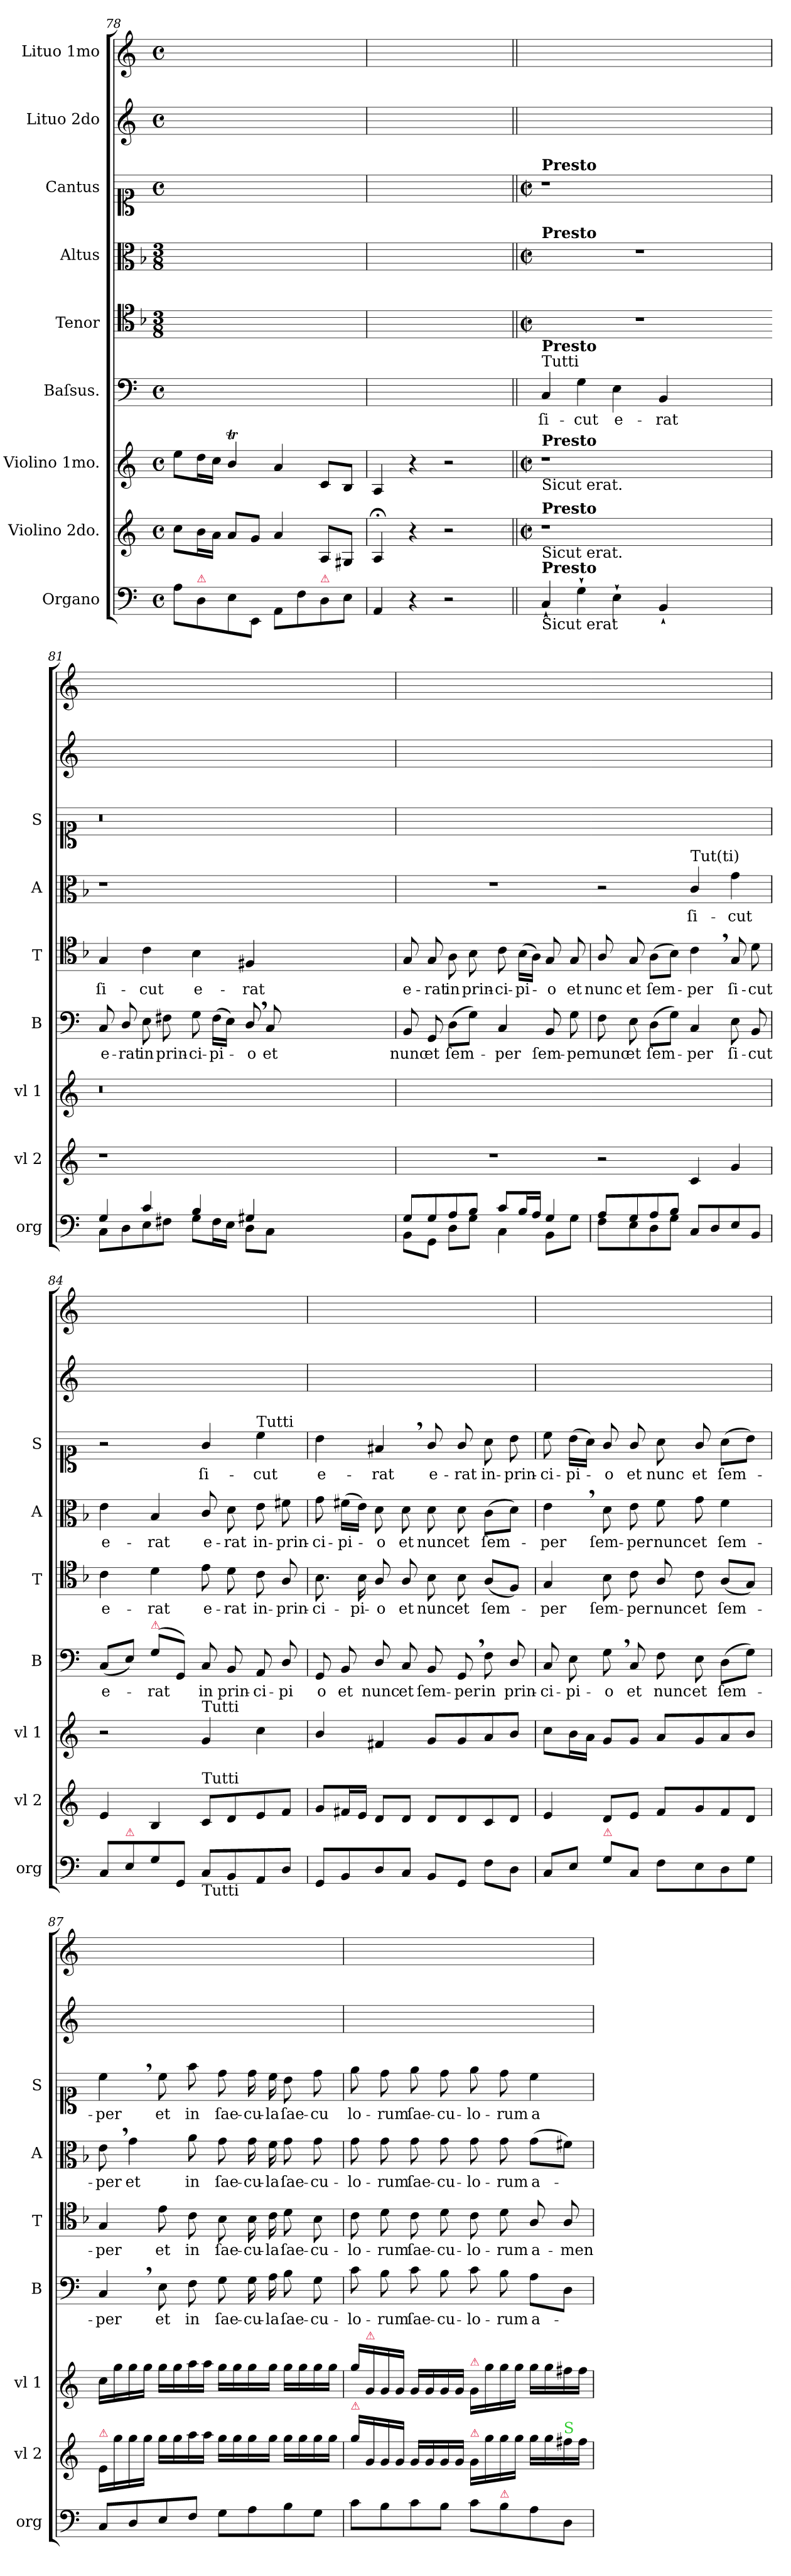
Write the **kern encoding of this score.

**kern	**kern	**kern	**kern	**text	**kern	**text	**kern	**text	**kern	**text	**kern	**kern
*part9	*part8	*part7	*part6	*part6	*part5	*part5	*part4	*part4	*part3	*part3	*part2	*part1
*staff9	*staff8	*staff7	*staff6	*staff6	*staff5	*staff5	*staff4	*staff4	*staff3	*staff3	*staff2	*staff1
*I"Organo	*I"Violino 2do.	*I"Violino 1mo.	*I"Baſsus.	*	*I"Tenor	*	*I"Altus	*	*I"Cantus	*	*I"Lituo 2do	*I"Lituo 1mo
*I'org	*I'vl 2	*I'vl 1	*I'B	*	*I'T	*	*I'A	*	*I'S	*	*	*
*clefF4	*clefG2	*clefG2	*clefF4	*	*clefC4	*	*clefC3	*	*clefC1	*	*clefG2	*clefG2
*k[]	*k[]	*k[]	*k[]	*	*k[b-]	*	*k[b-]	*	*k[]	*	*k[]	*k[]
*C:	*C:	*C:	*C:	*	*	*	*	*	*C:	*	*C:	*C:
*M4/4	*M4/4	*M4/4	*M4/4	*	*M3/8	*	*M3/8	*	*M4/4	*	*M4/4	*M4/4
*met(c)	*met(c)	*met(c)	*met(c)	*	*	*	*	*	*met(c)	*	*met(c)	*met(c)
=78	=78	=78	=78	=78	=78	=78	=78	=78	=78	=78	=78	=78
8A\L	8cc\L	8ee\L	1ryy	.	4.ryy	.	4.ryy	.	1ryy	.	1ryy	1ryy
!LO:TX:a:color=crimson:t=⚠	!	!	!	!	!	!	!	!	!	!	!	!
8D\	16b\L	16dd\L	.	.	.	.	.	.	.	.	.	.
.	16a\JJ	16cc\JJ	.	.	.	.	.	.	.	.	.	.
8E\	8a/L	4bt/	.	.	.	.	.	.	.	.	.	.
8EE/J	8g/J	.	.	.	2ryy	.	2ryy	.	.	.	.	.
8AA/L	4a/	4a/	.	.	.	.	.	.	.	.	.	.
8F\	.	.	.	.	.	.	.	.	.	.	.	.
!LO:TX:a:color=crimson:t=⚠	!	!	!	!	!	!	!	!	!	!	!	!
8D\	8A/L	8c/L	.	.	.	.	.	.	.	.	.	.
8E\J	8G#X/J	8B/J	.	.	8ryy	.	8ryy	.	.	.	.	.
=79	=79	=79	=79	=79	=79	=79	=79	=79	=79	=79	=79	=79
4AA/	4A;</	4A/	1ryy	.	2ryy	.	2ryy	.	1ryy	.	1ryy	1ryy
4r	4r	4r	.	.	.	.	.	.	.	.	.	.
2r	2r	2r	.	.	8ryy	.	8ryy	.	.	.	.	.
.	.	.	.	.	4.ryy	.	4.ryy	.	.	.	.	.
*	*	*	*	*	*	*	*	*	*M4/4	*	*	*
*	*	*	*	*	*	*	*	*	*met(c|)	*	*	*
=80||	=80||	=80||	=80||	=80||	=80||	=80||	=80||	=80||	=80||	=80||	=80||	=80||
*	*M4/4	*M4/4	*	*	*M4/4	*	*M4/4	*	*M4/4	*	*	*
*	*met(c|)	*met(c|)	*	*	*met(c|)	*	*met(c|)	*	*met(c|)	*	*	*
!	!	!	!	!	!	!	!	!	!LO:TX:a:B:t=Presto	!	!	!
!	!	!	!	!	!	!	!LO:TX:a:B:t=Presto	!	!	!	!	!
!	!	!	!LO:TX:a:t=Tutti	!	!	!	!	!	!	!	!	!
!	!	!	!LO:TX:a:B:t=Presto	!	!	!	!	!	!	!	!	!
!	!	!LO:TX:b:t=Sicut erat.	!	!	!	!	!	!	!	!	!	!
!	!	!LO:TX:a:B:t=Presto	!	!	!	!	!	!	!	!	!	!
!	!LO:TX:b:t=Sicut erat.	!	!	!	!	!	!	!	!	!	!	!
!	!LO:TX:a:B:t=Presto	!	!	!	!	!	!	!	!	!	!	!
!LO:TX:a:B:t=Presto	!	!	!	!	!	!	!	!	!	!	!	!
!LO:TX:b:t=Sicut erat	!	!	!	!	!	!	!	!	!	!	!	!
4C`/	1r	1r	4C/	ſi-	2ryy	.	2ryy	.	1r	.	1ryy	1ryy
4G`\	.	.	4G\	-cut	.	.	.	.	.	.	.	.
4E`\	.	.	4E\	e-	8ryy	.	8ryy	.	.	.	.	.
.	.	.	.	.	1r	.	1r	.	.	.	.	.
4BB`/	.	.	4BB/	-rat	.	.	.	.	.	.	.	.
2ryy	2ryy	2ryy	2ryy	.	.	.	.	.	2ryy	.	2ryy	2ryy
8ryy	8ryy	8ryy	8ryy	.	.	.	.	.	8ryy	.	8ryy	8ryy
=81	=81	=81	=81	=81	=81-	=81	=81	=81	=81	=81	=81	=81
*^	*	*	*	*	*	*	*	*	*	*	*	*
4G/	8C\L	1r	0.r	8C/	e-	4G/	ſi-	1r	.	0.r	.	1ryy	1ryy
.	8D\	.	.	8D/	-rat	.	.	.	.	.	.	.	.
4c/	8E\	.	.	8E\	in	4c\	-cut	.	.	.	.	.	.
.	8F#X\J	.	.	8F#X\	prin-	.	.	.	.	.	.	.	.
4B/	8G\L	.	.	8G\	-ci-	4B-\	e-	.	.	.	.	.	.
.	16F#\L	.	.	(16F#\LL	-pi-	.	.	.	.	.	.	.	.
.	16E\JJ	.	.	16E\JJ)	.	.	.	.	.	.	.	.	.
4G#X/	8D\L	.	.	8D,</	-o	4F#X/	-rat	.	.	.	.	.	.
.	8C\J	.	.	8C/	et	.	.	.	.	.	.	.	.
0ryy	0ryy	0ryy	.	0ryy	.	0ryy	.	0ryy	.	.	.	0ryy	0ryy
=82	=82	=82	=82	=82	=82	=82	=82	=82	=82	=82	=82	=82	=82
8G/L	8BB\L	1r	1ryy	8BB/	nunc	8G/	e-	1r	.	1ryy	.	1ryy	1ryy
8G/	8GG\J	.	.	8GG/	et	8G/	-rat	.	.	.	.	.	.
8A/	8D\L	.	.	(8D\L	ſem-	8A\	in	.	.	.	.	.	.
8B/J	8G\J	.	.	8G\J)	.	8B-\	prin-	.	.	.	.	.	.
8c/L	4C\	.	.	4C/	-per	8c\	-ci-	.	.	.	.	.	.
16B/L	.	.	.	.	.	(16B-\LL	-pi-	.	.	.	.	.	.
16A/JJ	.	.	.	.	.	16A\JJ)	.	.	.	.	.	.	.
4G/	8BB\L	.	.	8BB/	ſem-	8G/	-o	.	.	.	.	.	.
.	8G\J	.	.	8G\	-per	8G/	et	.	.	.	.	.	.
=83	=83	=83-	=83	=83	=83	=83	=83	=83-	=83	=83	=83	=83	=83
8F\L	8A/L	2r	1ryy	8F\	nunc	8A/	nunc	2r	.	1ryy	.	1ryy	1ryy
8E\	8G/	.	.	8E\	et	8G/	et	.	.	.	.	.	.
8D\	8A/	.	.	(8D\L	ſem-	(8A\L	ſem-	.	.	.	.	.	.
8G\J	8B/J	.	.	8G\J)	.	8B-\J)	.	.	.	.	.	.	.
!	!	!	!	!	!	!	!	!LO:TX:a:t=Tut(ti)	!	!	!	!	!
8C/L	2ryy	4c/	.	4C/	-per	4c,<\	-per	4c/	ſi-	.	.	.	.
8D/	.	.	.	.	.	.	.	.	.	.	.	.	.
8E/	.	4g/	.	8E\	ſi-	8G/	ſi-	4g\	-cut	.	.	.	.
8BB/J	.	.	.	8BB/	-cut	8d\	-cut	.	.	.	.	.	.
*v	*v	*	*	*	*	*	*	*	*	*	*	*	*
=84	=84	=84	=84	=84	=84	=84	=84	=84	=84	=84	=84	=84
8C/L	4e/	2r	(8C/L	e-	4c\	e-	4e\	e-	2r	.	1ryy	1ryy
!LO:TX:a:color=crimson:t=⚠	!	!	!	!	!	!	!	!	!	!	!	!
8E\	.	.	8E/J)	.	.	.	.	.	.	.	.	.
!	!	!	!LO:TX:a:color=crimson:t=⚠	!	!	!	!	!	!	!	!	!
8G\	4B/	.	(8G\L	-rat	4d\	-rat	4B-/	-rat	.	.	.	.
8GG/J	.	.	8GG/J)	.	.	.	.	.	.	.	.	.
!	!	!LO:TX:a:t=Tutti	!	!	!	!	!	!	!	!	!	!
!	!LO:TX:a:t=Tutti	!	!	!	!	!	!	!	!	!	!	!
!LO:TX:b:t=Tutti	!	!	!	!	!	!	!	!	!	!	!	!
8C/L	8c/L	4g/	8C/	in	8e\	e-	8c/	e-	4g/	ſi-	.	.
8BB/	8d/	.	8BB/	prin-	8d\	-rat	8d\	-rat	.	.	.	.
!	!	!	!	!	!	!	!	!	!LO:TX:a:t=Tutti	!	!	!
8AA/	8e/	4cc\	8AA/	-ci-	8c\	in-	8e\	in-	4cc\	-cut	.	.
8D/J	8f/J	.	8D/	-pi	8A/	-prin-	8f#X\	-prin-	.	.	.	.
=85	=85	=85	=85	=85	=85	=85	=85	=85	=85	=85	=85	=85
8GG/L	8g/L	4b/	8GG/	-o	8.B-\	-ci-	8g\	-ci-	4b\	e-	1ryy	1ryy
8BB/	16f#X/L	.	8BB/	et	.	.	(16f#X\LL	-pi-	.	.	.	.
.	16e/JJ	.	.	.	16B-\	-pi-	16e\JJ)	.	.	.	.	.
8D/	8d/L	4f#X/	8D/	nunc	8A/	-o	8d\	-o	4f#X,</	-rat	.	.
8C/J	8d/J	.	8C/	et	8A/	et	8d\	et	.	.	.	.
8BB/L	8d/L	8g/L	8BB/	ſem-	8B-\	nunc	8d\	nunc	8g/	e-	.	.
8GG/J	8d/	8g/	8GG,</	-per	8B-\	et	8d\	et	8g/	-rat	.	.
8F\L	8c/	8a/	8F\	in	(8A/L	ſem-	(8c\L	ſem-	8a\	in-	.	.
8D\J	8d/J	8b/J	8D/	prin-	8F/J)	.	8d\J)	.	8b\	-prin-	.	.
=86	=86	=86	=86	=86	=86	=86	=86	=86	=86	=86	=86	=86
8C/L	4e/	8cc\L	8C/	-ci-	4G/	-per	4e,<\	-per	8cc\	-ci-	1ryy	1ryy
8E/J	.	16b\L	8E\	-pi-	.	.	.	.	(16b\LL	-pi-	.	.
.	.	16a\JJ	.	.	.	.	.	.	16a\JJ)	.	.	.
!LO:TX:a:color=crimson:t=⚠	!	!	!	!	!	!	!	!	!	!	!	!
8G\L	8d/L	8g/L	8G,<\	-o	8B-\	ſem-	8d\	ſem-	8g/	-o	.	.
8C/J	8e/J	8g/J	8C/	et	8c\	-per	8e\	-per	8g/	et	.	.
8F\L	8f/L	8a/L	8F\	nunc	8A/	nunc	8f\	nunc	8a\	nunc	.	.
8E\	8g/	8g/	8E\	et	8c\	et	8g\	et	8g/	et	.	.
8D\	8f/	8a/	(8D\L	ſem-	(8A/L	ſem-	4f\	ſem-	(8a\L	ſem-	.	.
8G\J	8d/J	8b/J	8G\J)	.	8G/J)	.	.	.	8b\J)	.	.	.
=87	=87	=87	=87	=87	=87	=87	=87	=87	=87	=87	=87	=87
!	!LO:TX:a:color=crimson:t=⚠	!	!	!	!	!	!	!	!	!	!	!
8C/L	16e/LL	16cc\LL	4C,</	-per	4G/	-per	8e,<\	-per	4cc,<\	-per	1ryy	1ryy
.	16gg\	16gg\	.	.	.	.	.	.	.	.	.	.
8D/	16gg\	16gg\	.	.	.	.	4g\	et	.	.	.	.
.	16gg\JJ	16gg\JJ	.	.	.	.	.	.	.	.	.	.
8E/	16gg\LL	16gg\LL	8E\	et	8e\	et	.	.	8cc\	et	.	.
.	16gg\	16gg\	.	.	.	.	.	.	.	.	.	.
8F/J	16aa\	16aa\	8F\	in	8c\	in	8a\	in	8ff\	in	.	.
.	16aa\JJ	16aa\JJ	.	.	.	.	.	.	.	.	.	.
8G\L	16gg\LL	16gg\LL	8G\	ſae-	8B-\	ſae-	8g\	ſae-	8dd\	ſae-	.	.
.	16gg\	16gg\	.	.	.	.	.	.	.	.	.	.
8A\	16gg\	16gg\	16G\	-cu-	16B-\	-cu-	16g\	-cu-	16dd\	-cu-	.	.
.	16gg\JJ	16gg\JJ	16A\	-la	16c\	-la	16f\	-la	16cc\	-la	.	.
8B\	16gg\LL	16gg\LL	8B\	ſae-	8d\	ſae-	8g\	ſae-	8b\	ſae-	.	.
.	16gg\	16gg\	.	.	.	.	.	.	.	.	.	.
8G\J	16gg\	16gg\	8G\	-cu-	8B-\	-cu-	8g\	-cu-	8dd\	-cu	.	.
.	16gg\JJ	16gg\JJ	.	.	.	.	.	.	.	.	.	.
=88	=88	=88	=88	=88	=88	=88	=88	=88	=88	=88	=88	=88
!	!LO:TX:a:color=crimson:t=⚠	!	!	!	!	!	!	!	!	!	!	!
8c\L	16gg\LL	16gg\LL	8c\	-lo-	8c\	-lo-	8g\	-lo-	8ee\	-lo-	1ryy	1ryy
!	!	!LO:TX:a:color=crimson:t=⚠	!	!	!	!	!	!	!	!	!	!
.	16g/	16g/	.	.	.	.	.	.	.	.	.	.
8B\	16g/	16g/	8B\	-rum	8d\	-rum	8g\	-rum	8dd\	-rum	.	.
.	16g/JJ	16g/JJ	.	.	.	.	.	.	.	.	.	.
8c\	16g/LL	16g/LL	8c\	ſae-	8c\	ſae-	8g\	ſae-	8ee\	ſae-	.	.
.	16g/	16g/	.	.	.	.	.	.	.	.	.	.
8B\J	16g/	16g/	8B\	-cu-	8d\	-cu-	8g\	-cu-	8dd\	-cu-	.	.
.	16g/JJ	16g/JJ	.	.	.	.	.	.	.	.	.	.
!	!	!LO:TX:a:color=crimson:t=⚠	!	!	!	!	!	!	!	!	!	!
!	!LO:TX:a:color=crimson:t=⚠	!	!	!	!	!	!	!	!	!	!	!
8c\L	16g/LL	16g/LL	8c\	-lo-	8c\	-lo-	8g\	-lo-	8ee\	-lo-	.	.
.	16gg\	16gg\	.	.	.	.	.	.	.	.	.	.
!LO:TX:a:color=crimson:t=⚠	!	!	!	!	!	!	!	!	!	!	!	!
8B\	16gg\	16gg\	8B\	-rum	8d\	-rum	8g\	-rum	8dd\	-rum	.	.
.	16gg\JJ	16gg\JJ	.	.	.	.	.	.	.	.	.	.
8A\	16gg\LL	16gg\LL	8A\L	a-	8A/	a-	(8g\L	a-	4cc\	a-	.	.
.	16gg\	16gg\	.	.	.	.	.	.	.	.	.	.
!	!LO:TX:a:color=limegreen:t=S	!	!	!	!	!	!	!	!	!	!	!
8D/J	16ff#X\	16ff#X\	8D\J	.	8A/	-men	8f#X\J)	.	.	.	.	.
.	16ff#\JJ	16ff#\JJ	.	.	.	.	.	.	.	.	.	.
=	=	=	=	=	=	=	=	=	=	=	=	=
*-	*-	*-	*-	*-	*-	*-	*-	*-	*-	*-	*-	*-
